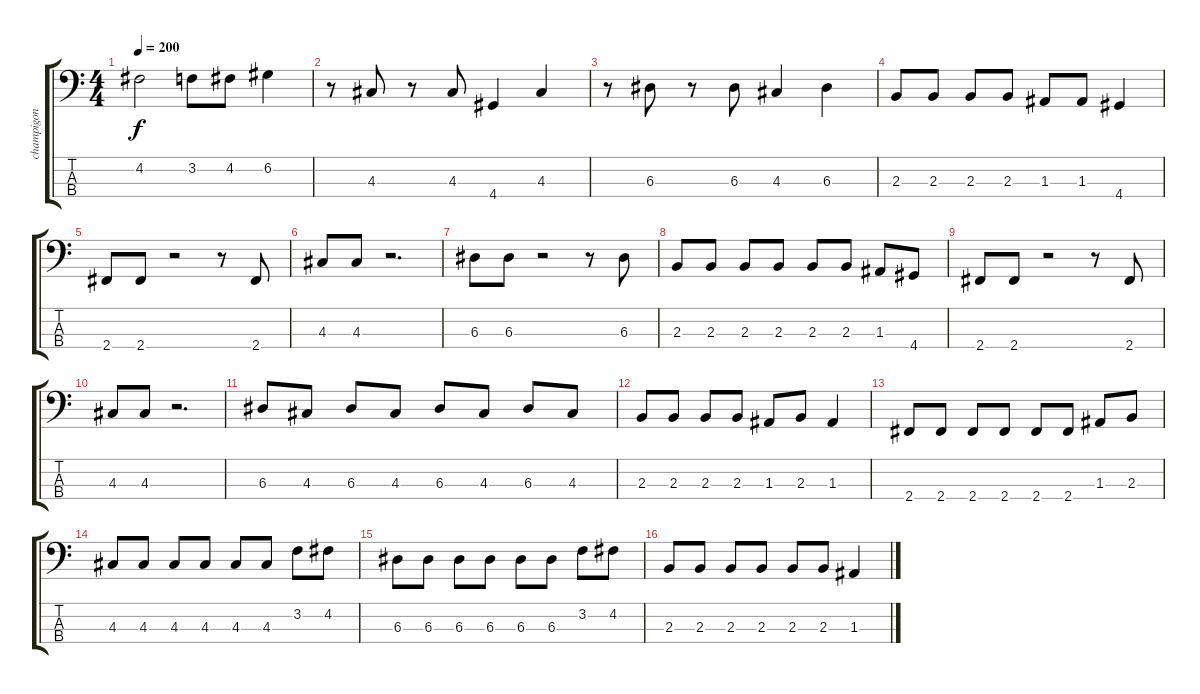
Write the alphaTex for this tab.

\track ("champigon" "champigon") {instrument acousticbass}
\staff {score tabs}
\tuning (G2 D2 A1 E1) {hide}
\ts (4 4)
\tempo 200
\clef f4
\ks c
4.2.2{dy f} 3.2.8 4.2.8 6.2.4 |
r.8 4.3.8 r.8 4.3.8 4.4.4 4.3.4 |
r.8 6.3.8 r.8 6.3.8 4.3.4 6.3.4 |
2.3.8 2.3.8 2.3.8 2.3.8 1.3.8 1.3.8 4.4.4 |
2.4.8 2.4.8 r.2 r.8 2.4.8 |
4.3.8 4.3.8 r.2{d} |
6.3.8 6.3.8 r.2 r.8 6.3.8 |
2.3.8 2.3.8 2.3.8 2.3.8 2.3.8 2.3.8 1.3.8 4.4.8 |
2.4.8 2.4.8 r.2 r.8 2.4.8 |
4.3.8 4.3.8 r.2{d} |
6.3.8 4.3.8 6.3.8 4.3.8 6.3.8 4.3.8 6.3.8 4.3.8 |
2.3.8 2.3.8 2.3.8 2.3.8 1.3.8 2.3.8 1.3.4 |
2.4.8 2.4.8 2.4.8 2.4.8 2.4.8 2.4.8 1.3.8 2.3.8 |
4.3.8 4.3.8 4.3.8 4.3.8 4.3.8 4.3.8 3.2.8 4.2.8 |
6.3.8 6.3.8 6.3.8 6.3.8 6.3.8 6.3.8 3.2.8 4.2.8 |
2.3.8 2.3.8 2.3.8 2.3.8 2.3.8 2.3.8 1.3.4
